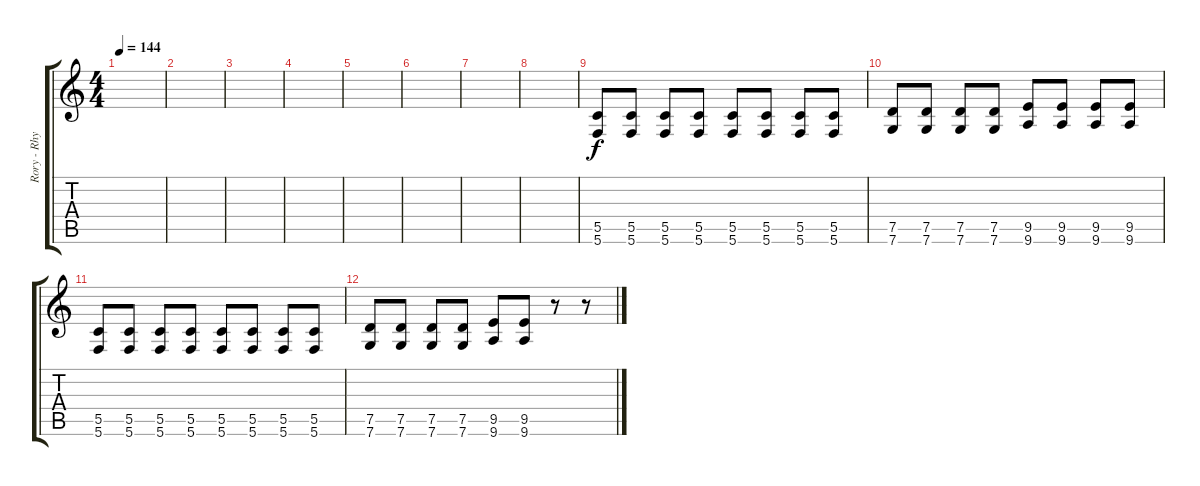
\track ("Rory - Rhythm guitar" "Rory - Rhy") {instrument distortionguitar}
\staff {score tabs}
\tuning (E4 C4 G3 C3 G2 C2) {hide}
\ts (4 4)
\tempo 144
\clef g2
\ks c
|
|
|
|
|
|
|
|
(5.5 5.6).8 (5.5 5.6).8 (5.5 5.6).8 (5.5 5.6).8 (5.5 5.6).8 (5.5 5.6).8 (5.5 5.6).8 (5.5 5.6).8 |
(7.5 7.6).8 (7.5 7.6).8 (7.5 7.6).8 (7.5 7.6).8 (9.5 9.6).8 (9.5 9.6).8 (9.5 9.6).8 (9.5 9.6).8 |
(5.5 5.6).8 (5.5 5.6).8 (5.5 5.6).8 (5.5 5.6).8 (5.5 5.6).8 (5.5 5.6).8 (5.5 5.6).8 (5.5 5.6).8 |
(7.5 7.6).8 (7.5 7.6).8 (7.5 7.6).8 (7.5 7.6).8 (9.5 9.6).8 (9.5 9.6).8 r.8 r.8
